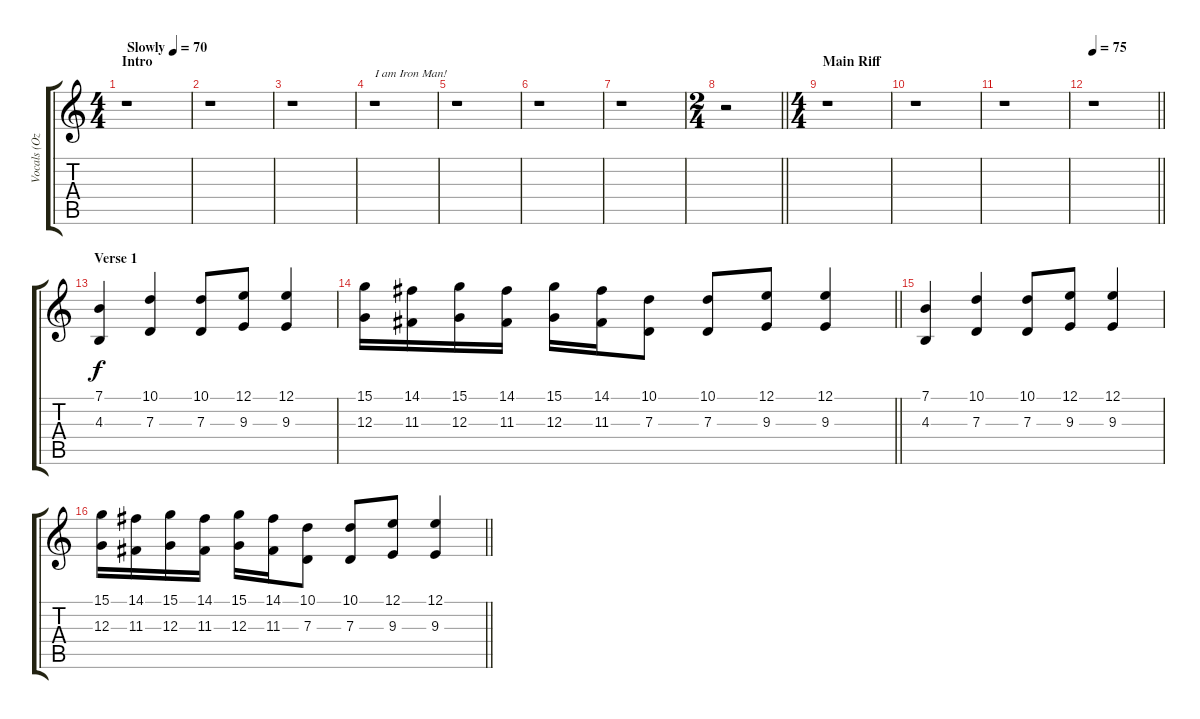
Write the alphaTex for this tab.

\track ("Vocals (Ozzy Osbourne)" "Vocals (Oz") {instrument tuba}
\staff {score tabs}
\tuning (E4 B3 G3 D3 A2 E2) {hide}
\ts (4 4)
\section ("" "Intro")
\tempo (70 "Slowly")
\clef g2
\ks c
r.1{dy f instrument tuba} |
r.1 |
r.1 |
r.1{txt "I am Iron Man!"} |
r.1 |
r.1 |
r.1 |
\ts (2 4)
\barLineRight lightlight
r.2 |
\ts (4 4)
\section ("" "Main Riff")
r.1 |
r.1 |
r.1 |
\tempo 75
\barLineRight lightlight
r.1 |
\section ("" "Verse 1")
(7.1 4.3).4 (10.1 7.3).4 (10.1 7.3).8 (12.1 9.3).8 (12.1 9.3).4 |
\barLineRight lightlight
(15.1 12.3).16 (14.1 11.3).16 (15.1 12.3).16 (14.1 11.3).16 (15.1 12.3).16 (14.1 11.3).16 (10.1 7.3).8 (10.1 7.3).8 (12.1 9.3).8 (12.1 9.3).4 |
(7.1 4.3).4 (10.1 7.3).4 (10.1 7.3).8 (12.1 9.3).8 (12.1 9.3).4 |
\barLineRight lightlight
(15.1 12.3).16 (14.1 11.3).16 (15.1 12.3).16 (14.1 11.3).16 (15.1 12.3).16 (14.1 11.3).16 (10.1 7.3).8 (10.1 7.3).8 (12.1 9.3).8 (12.1 9.3).4
